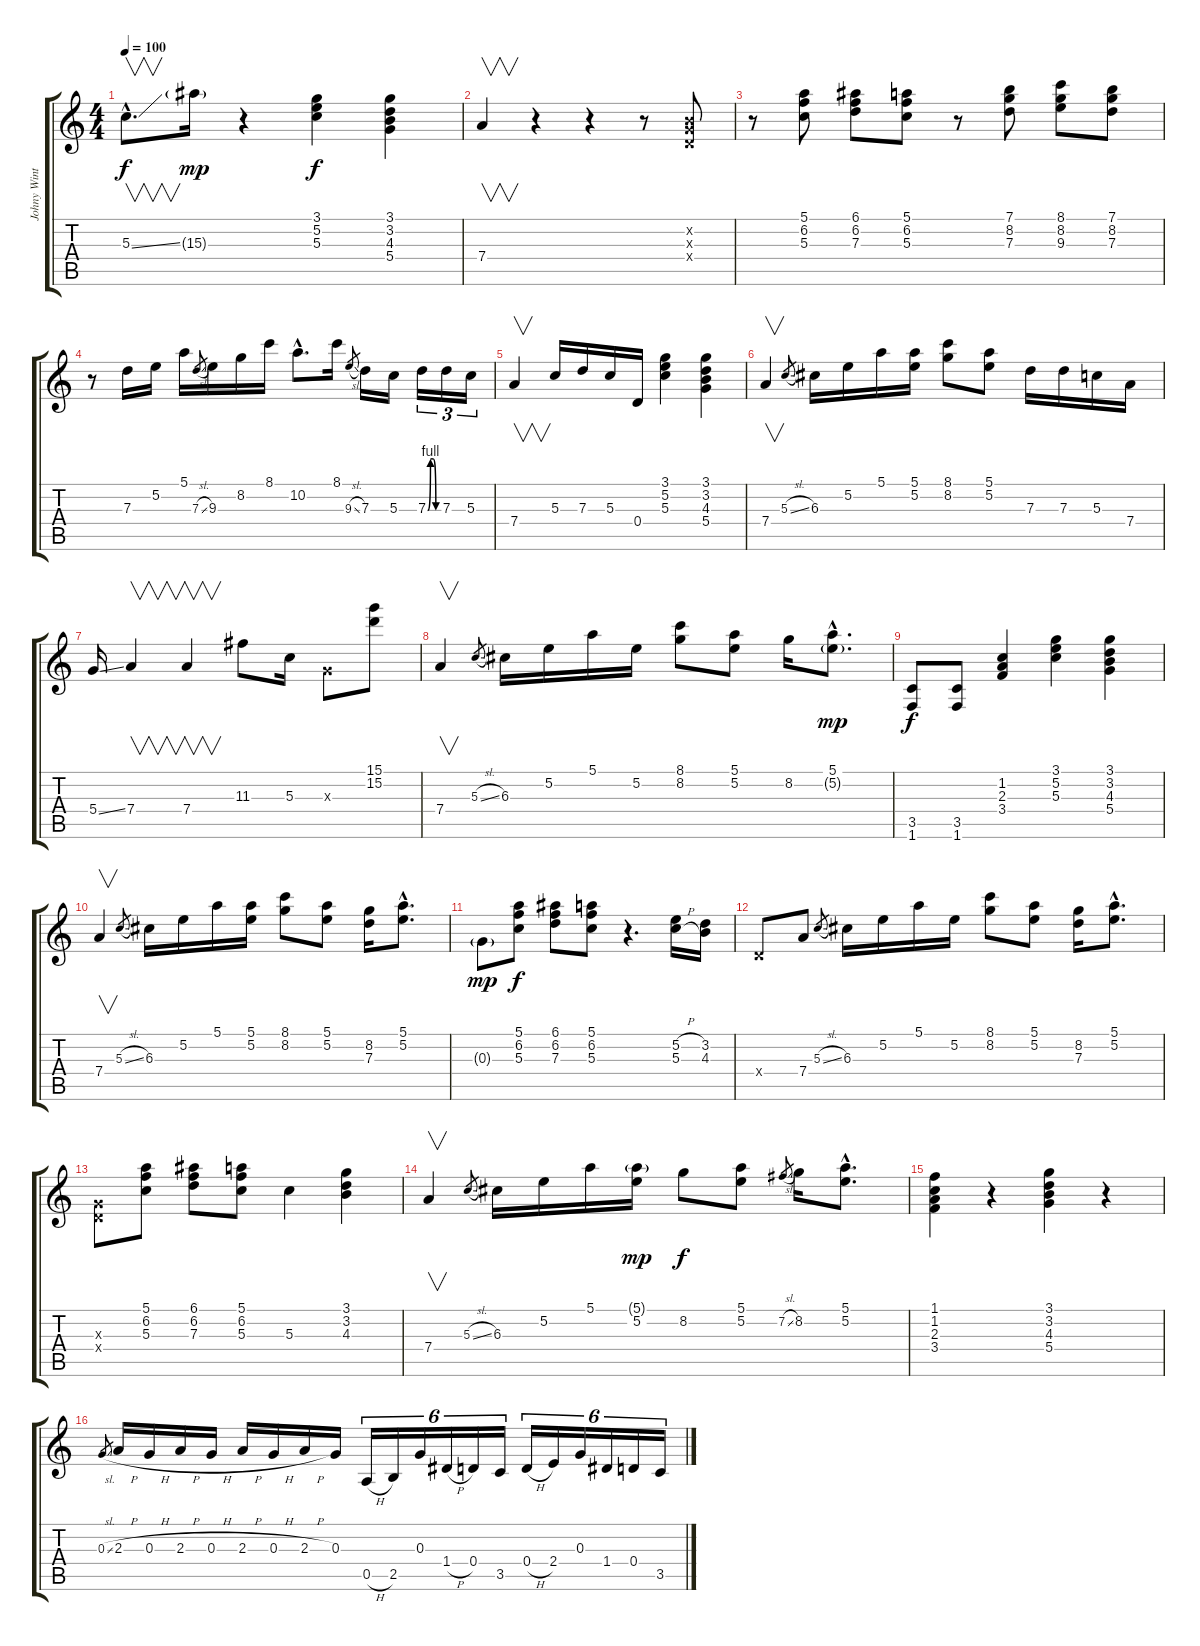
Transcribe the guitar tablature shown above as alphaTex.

\track ("Johny Winters" "Johny Wint") {instrument electricguitarmuted}
\staff {score tabs}
\tuning (E4 B3 G3 D3 A2 E2) {hide}
\ts (4 4)
\tempo 100
\clef g2
\ks c
5.3{ss hac}.8{v d dy f} 15.3{g}.16{dy mp} r.4 (3.1 5.2 5.3).4{dy f} (3.1 3.2 4.3 5.4).4 |
7.4.4{v} r.4 r.4 r.8 (0.2{x} 0.3{x} 0.4{x}).8 |
r.8 (5.1 6.2 5.3).8 (6.1 6.2 7.3).8 (5.1 6.2 5.3).8 r.8 (7.1 8.2 7.3).8 (8.1 8.2 9.3).8 (7.1 8.2 7.3).8 |
r.8 7.3.16 5.2.16 5.1.16 7.3{sl}.8{gr} 9.3.16 8.2.16 8.1.16 10.2{hac}.8{d} 8.1.16 9.3{sl}.8{gr} 7.3.16 5.3.16 7.3{be (custom 0 0 15 4 30 4 45 0 60 0)}.16{tu (3 2)} 7.3.16{tu (3 2)} 5.3.16{tu (3 2)} |
7.4.4{v} 5.3.16 7.3.16 5.3.16 0.4.16 (3.1 5.2 5.3).4 (3.1 3.2 4.3 5.4).4 |
7.4.4{v} 5.3{sl}.8{gr} 6.3.16 5.2.16 5.1.16 (5.1 5.2).16 (8.1 8.2).8 (5.1 5.2).8 7.3.16 7.3.16 5.3.16 7.4.16 |
5.4{ss}.16 7.4.4{v} 7.4.4{v} 11.3.8 5.3.16 0.3{x}.8 (15.1 15.2).8 |
7.4.4{v} 5.3{sl}.8{gr} 6.3.16 5.2.16 5.1.16 5.2.16 (8.1 8.2).8 (5.1 5.2).8 8.2.16 (5.1{hac} 5.2{g hac}).8{d dy mp} |
(3.5 1.6).8{dy f} (3.5 1.6).8 (1.2 2.3 3.4).4 (3.1 5.2 5.3).4 (3.1 3.2 4.3 5.4).4 |
7.4.4{v} 5.3{sl}.8{gr} 6.3.16 5.2.16 5.1.16 (5.1 5.2).16 (8.1 8.2).8 (5.1 5.2).8 (8.2 7.3).16 (5.1{hac} 5.2{hac}).8{d} |
0.3{g}.8{dy mp} (5.1 6.2 5.3).8{dy f} (6.1 6.2 7.3).8 (5.1 6.2 5.3).8 r.4{d} (5.2{h} 5.3{h}).16 (3.2 4.3).16 |
0.4{x}.8 7.4.8 5.3{sl}.8{gr} 6.3.16 5.2.16 5.1.16 5.2.16 (8.1 8.2).8 (5.1 5.2).8 (8.2 7.3).16 (5.1{hac} 5.2{hac}).8{d} |
(0.3{x} 0.4{x}).8 (5.1 6.2 5.3).8 (6.1 6.2 7.3).8 (5.1 6.2 5.3).8 5.3.4 (3.1 3.2 4.3).4 |
7.4.4{v} 5.3{sl}.8{gr} 6.3.16 5.2.16 5.1.16 (5.1{g} 5.2).16{dy mp} 8.2.8{dy f} (5.1 5.2).8 7.2{sl}.8{gr} 8.2.16 (5.1{hac} 5.2{hac}).8{d} |
(1.1 1.2 2.3 3.4).4 r.4 (3.1 3.2 4.3 5.4).4 r.4 |
0.3{sl}.8{gr} 2.3{h}.16 0.3{h}.16 2.3{h}.16 0.3{h}.16 2.3{h}.16 0.3{h}.16 2.3{h}.16 0.3.16 0.5{h}.16{tu (6 4)} 2.5.16{tu (6 4)} 0.3.16{tu (6 4)} 1.4{h}.16{tu (6 4)} 0.4.16{tu (6 4)} 3.5.16{tu (6 4)} 0.4{h}.16{tu (6 4)} 2.4.16{tu (6 4)} 0.3.16{tu (6 4)} 1.4.16{tu (6 4)} 0.4.16{tu (6 4)} 3.5.16{tu (6 4)}
